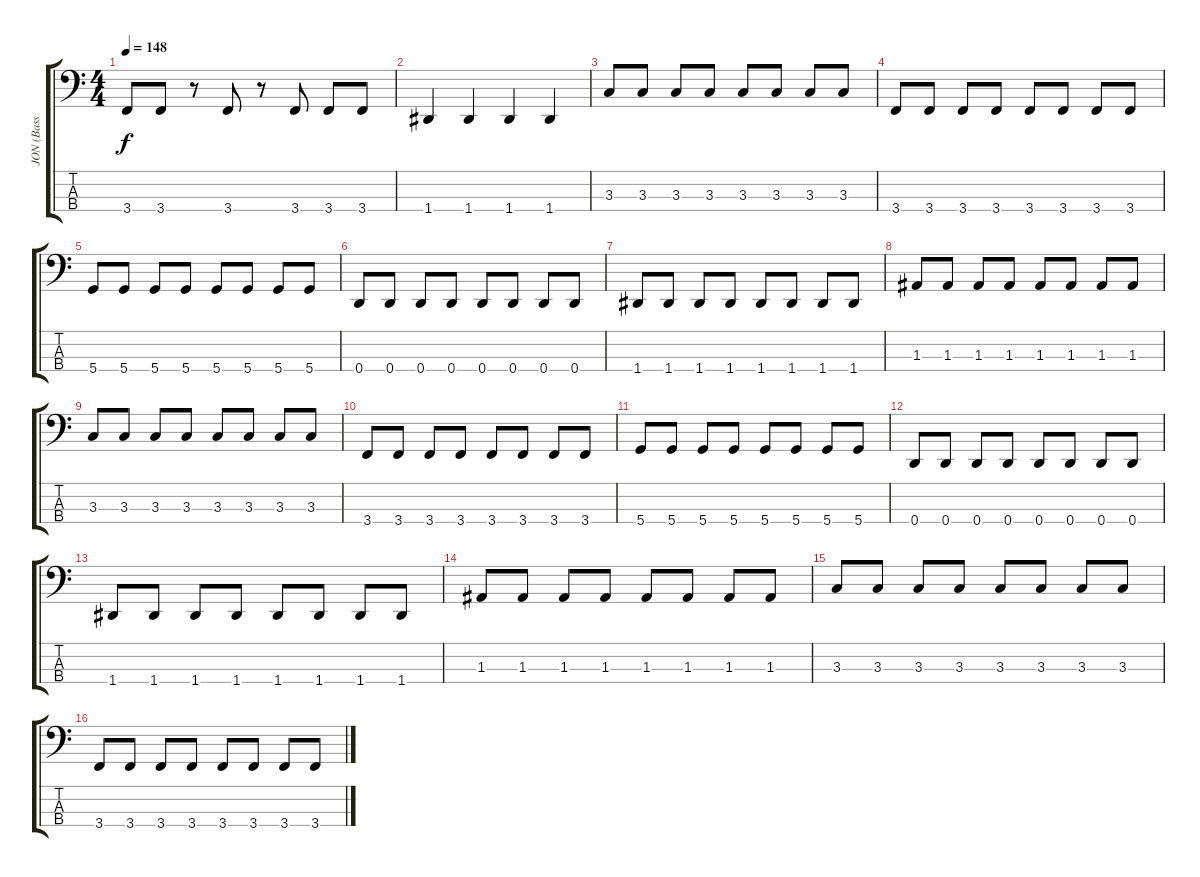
\track ("JON (Bass Guitar)" "JON (Bass ") {instrument electricbassfinger}
\staff {score tabs}
\tuning (G2 D2 A1 D1) {hide}
\ts (4 4)
\tempo 148
\clef f4
\ks c
3.4.8{dy f} 3.4.8 r.8 3.4.8 r.8 3.4.8 3.4.8 3.4.8 |
1.4.4 1.4.4 1.4.4 1.4.4 |
3.3.8 3.3.8 3.3.8 3.3.8 3.3.8 3.3.8 3.3.8 3.3.8 |
3.4.8 3.4.8 3.4.8 3.4.8 3.4.8 3.4.8 3.4.8 3.4.8 |
5.4.8 5.4.8 5.4.8 5.4.8 5.4.8 5.4.8 5.4.8 5.4.8 |
0.4.8 0.4.8 0.4.8 0.4.8 0.4.8 0.4.8 0.4.8 0.4.8 |
1.4.8 1.4.8 1.4.8 1.4.8 1.4.8 1.4.8 1.4.8 1.4.8 |
1.3.8 1.3.8 1.3.8 1.3.8 1.3.8 1.3.8 1.3.8 1.3.8 |
3.3.8 3.3.8 3.3.8 3.3.8 3.3.8 3.3.8 3.3.8 3.3.8 |
3.4.8 3.4.8 3.4.8 3.4.8 3.4.8 3.4.8 3.4.8 3.4.8 |
5.4.8 5.4.8 5.4.8 5.4.8 5.4.8 5.4.8 5.4.8 5.4.8 |
0.4.8 0.4.8 0.4.8 0.4.8 0.4.8 0.4.8 0.4.8 0.4.8 |
1.4.8 1.4.8 1.4.8 1.4.8 1.4.8 1.4.8 1.4.8 1.4.8 |
1.3.8 1.3.8 1.3.8 1.3.8 1.3.8 1.3.8 1.3.8 1.3.8 |
3.3.8 3.3.8 3.3.8 3.3.8 3.3.8 3.3.8 3.3.8 3.3.8 |
3.4.8 3.4.8 3.4.8 3.4.8 3.4.8 3.4.8 3.4.8 3.4.8
